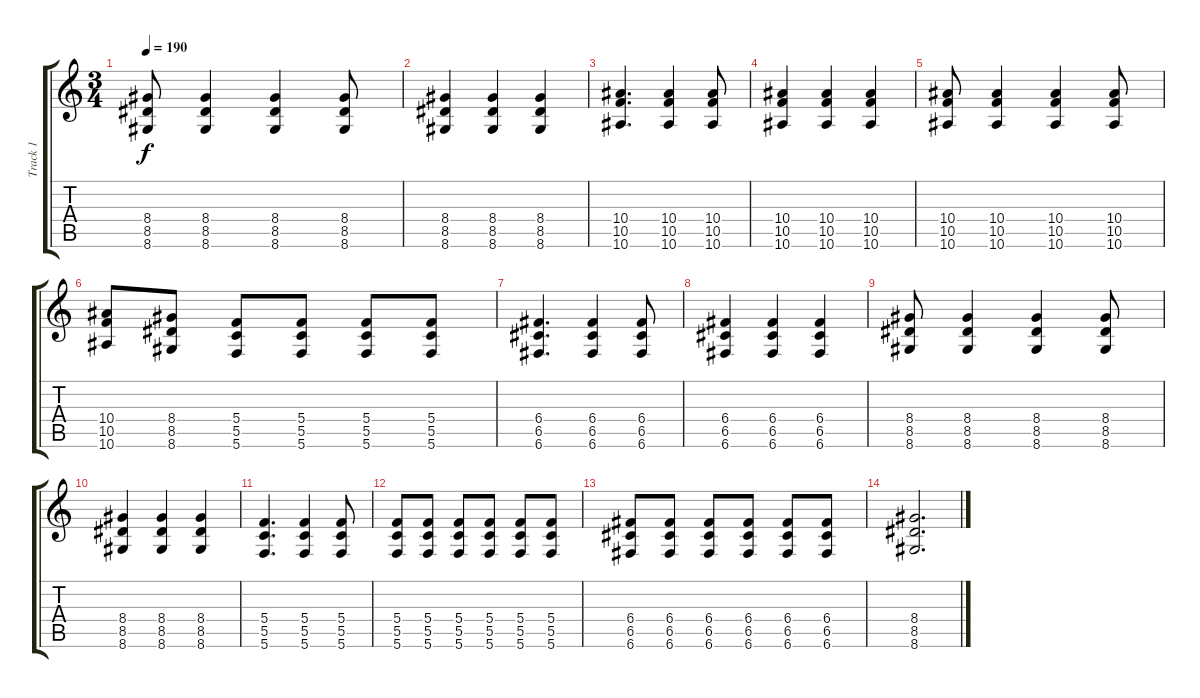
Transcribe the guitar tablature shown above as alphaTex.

\track ("Track 1" "Track 1") {instrument overdrivenguitar}
\staff {score tabs}
\tuning (D4 A3 F3 C3 G2 C2) {hide}
\ts (3 4)
\tempo 190
\clef g2
\ks c
(8.4 8.5 8.6).8{dy f} (8.4 8.5 8.6).4 (8.4 8.5 8.6).4 (8.4 8.5 8.6).8 |
(8.4 8.5 8.6).4 (8.4 8.5 8.6).4 (8.4 8.5 8.6).4 |
(10.4 10.5 10.6).4{d} (10.4 10.5 10.6).4 (10.4 10.5 10.6).8 |
(10.4 10.5 10.6).4 (10.4 10.5 10.6).4 (10.4 10.5 10.6).4 |
(10.4 10.5 10.6).8 (10.4 10.5 10.6).4 (10.4 10.5 10.6).4 (10.4 10.5 10.6).8 |
(10.4 10.5 10.6).8 (8.4 8.5 8.6).8 (5.4 5.5 5.6).8 (5.4 5.5 5.6).8 (5.4 5.5 5.6).8 (5.4 5.5 5.6).8 |
(6.4 6.5 6.6).4{d} (6.4 6.5 6.6).4 (6.4 6.5 6.6).8 |
(6.4 6.5 6.6).4 (6.4 6.5 6.6).4 (6.4 6.5 6.6).4 |
(8.4 8.5 8.6).8 (8.4 8.5 8.6).4 (8.4 8.5 8.6).4 (8.4 8.5 8.6).8 |
(8.4 8.5 8.6).4 (8.4 8.5 8.6).4 (8.4 8.5 8.6).4 |
(5.4 5.5 5.6).4{d} (5.4 5.5 5.6).4 (5.4 5.5 5.6).8 |
(5.4 5.5 5.6).8 (5.4 5.5 5.6).8 (5.4 5.5 5.6).8 (5.4 5.5 5.6).8 (5.4 5.5 5.6).8 (5.4 5.5 5.6).8 |
(6.4 6.5 6.6).8 (6.4 6.5 6.6).8 (6.4 6.5 6.6).8 (6.4 6.5 6.6).8 (6.4 6.5 6.6).8 (6.4 6.5 6.6).8 |
(8.4 8.5 8.6).2{d}
